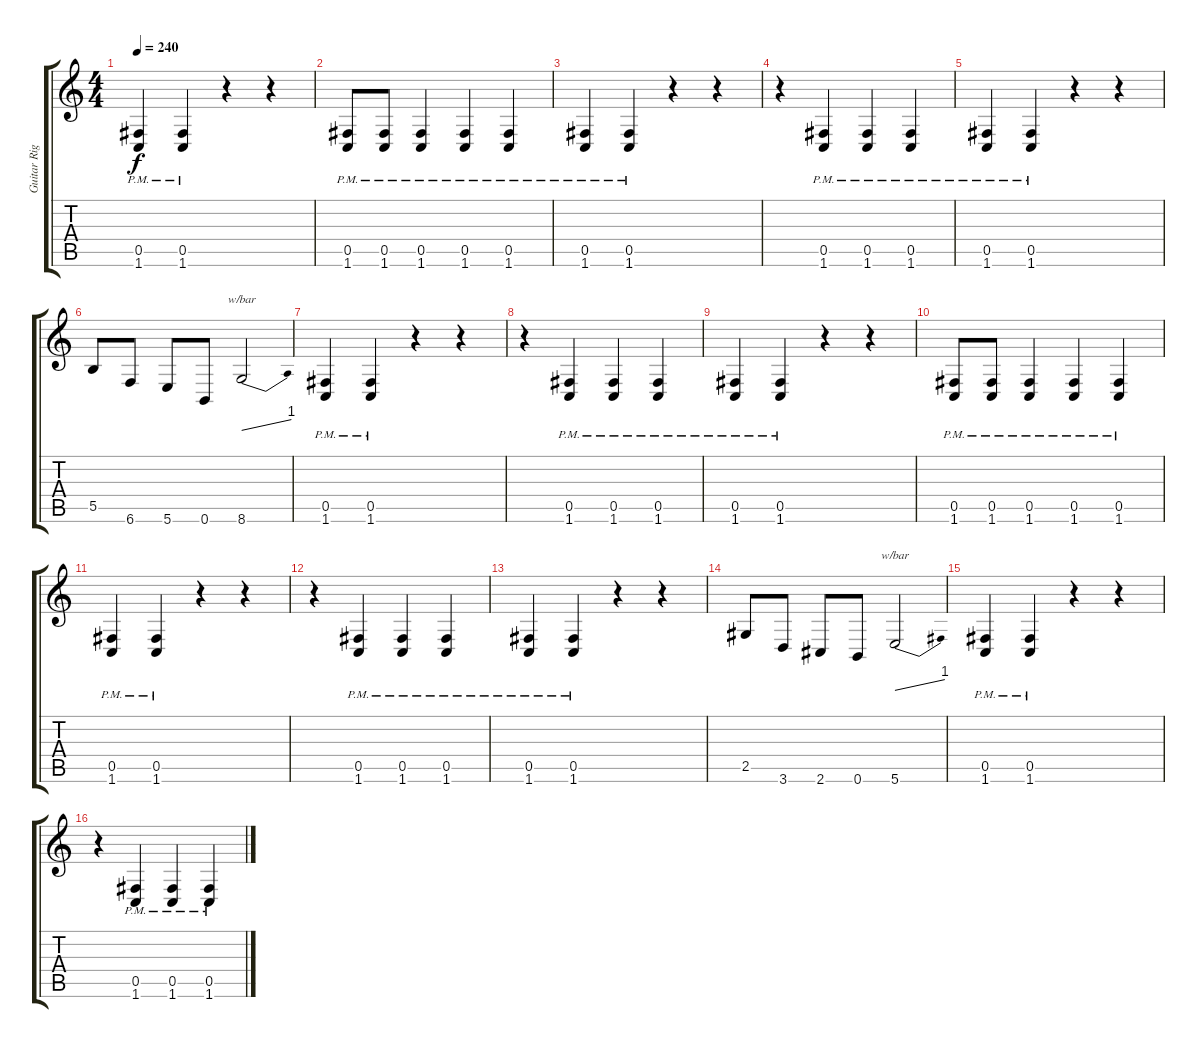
\track ("Guitar Right" "Guitar Rig") {instrument overdrivenguitar}
\staff {score tabs}
\tuning (Db4 Ab3 E3 B2 Gb2 B1) {hide}
\ts (4 4)
\tempo 240
\clef g2
\ks c
(0.5{pm} 1.6{pm}).4{dy f} (0.5{pm} 1.6{pm}).4 r.4 r.4 |
(0.5{pm} 1.6{pm}).8 (0.5{pm} 1.6{pm}).8 (0.5{pm} 1.6{pm}).4 (0.5{pm} 1.6{pm}).4 (0.5{pm} 1.6{pm}).4 |
(0.5{pm} 1.6{pm}).4 (0.5{pm} 1.6{pm}).4 r.4 r.4 |
r.4 (0.5{pm} 1.6{pm}).4 (0.5{pm} 1.6{pm}).4 (0.5{pm} 1.6{pm}).4 |
(0.5{pm} 1.6{pm}).4 (0.5{pm} 1.6{pm}).4 r.4 r.4 |
5.5.8 6.6.8 5.6.8 0.6.8 8.6.2{tbe (dive default 0 0 60 4)} |
(0.5{pm} 1.6{pm}).4 (0.5{pm} 1.6{pm}).4 r.4 r.4 |
r.4 (0.5{pm} 1.6{pm}).4 (0.5{pm} 1.6{pm}).4 (0.5{pm} 1.6{pm}).4 |
(0.5{pm} 1.6{pm}).4 (0.5{pm} 1.6{pm}).4 r.4 r.4 |
(0.5{pm} 1.6{pm}).8 (0.5{pm} 1.6{pm}).8 (0.5{pm} 1.6{pm}).4 (0.5{pm} 1.6{pm}).4 (0.5{pm} 1.6{pm}).4 |
(0.5{pm} 1.6{pm}).4 (0.5{pm} 1.6{pm}).4 r.4 r.4 |
r.4 (0.5{pm} 1.6{pm}).4 (0.5{pm} 1.6{pm}).4 (0.5{pm} 1.6{pm}).4 |
(0.5{pm} 1.6{pm}).4 (0.5{pm} 1.6{pm}).4 r.4 r.4 |
2.5.8 3.6.8 2.6.8 0.6.8 5.6.2{tbe (dive default 0 0 60 4)} |
(0.5{pm} 1.6{pm}).4 (0.5{pm} 1.6{pm}).4 r.4 r.4 |
r.4 (0.5{pm} 1.6{pm}).4 (0.5{pm} 1.6{pm}).4 (0.5{pm} 1.6{pm}).4
